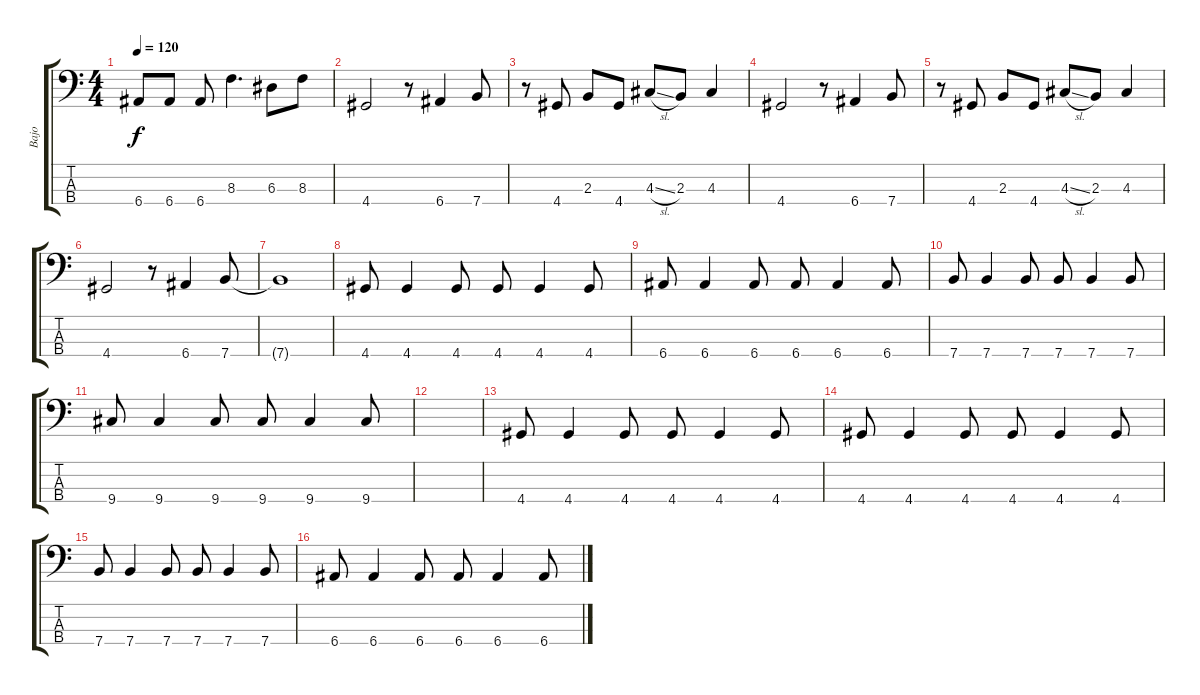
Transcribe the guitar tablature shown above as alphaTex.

\track ("Bajo" "Bajo") {instrument electricbassfinger}
\staff {score tabs}
\tuning (G2 D2 A1 E1) {hide}
\ts (4 4)
\tempo 120
\clef f4
\ks c
6.4.8{dy f} 6.4.8 6.4.8 8.3.4{d} 6.3.8 8.3.8 |
4.4.2 r.8 6.4.4 7.4.8 |
r.8 4.4.8 2.3.8 4.4.8 4.3{sl}.8 2.3.8 4.3.4 |
4.4.2 r.8 6.4.4 7.4.8 |
r.8 4.4.8 2.3.8 4.4.8 4.3{sl}.8 2.3.8 4.3.4 |
4.4.2 r.8 6.4.4 7.4.8 |
7.4{t}.1 |
4.4.8 4.4.4 4.4.8 4.4.8 4.4.4 4.4.8 |
6.4.8 6.4.4 6.4.8 6.4.8 6.4.4 6.4.8 |
7.4.8 7.4.4 7.4.8 7.4.8 7.4.4 7.4.8 |
9.4.8 9.4.4 9.4.8 9.4.8 9.4.4 9.4.8 |
|
4.4.8 4.4.4 4.4.8 4.4.8 4.4.4 4.4.8 |
4.4.8 4.4.4 4.4.8 4.4.8 4.4.4 4.4.8 |
7.4.8 7.4.4 7.4.8 7.4.8 7.4.4 7.4.8 |
6.4.8 6.4.4 6.4.8 6.4.8 6.4.4 6.4.8
